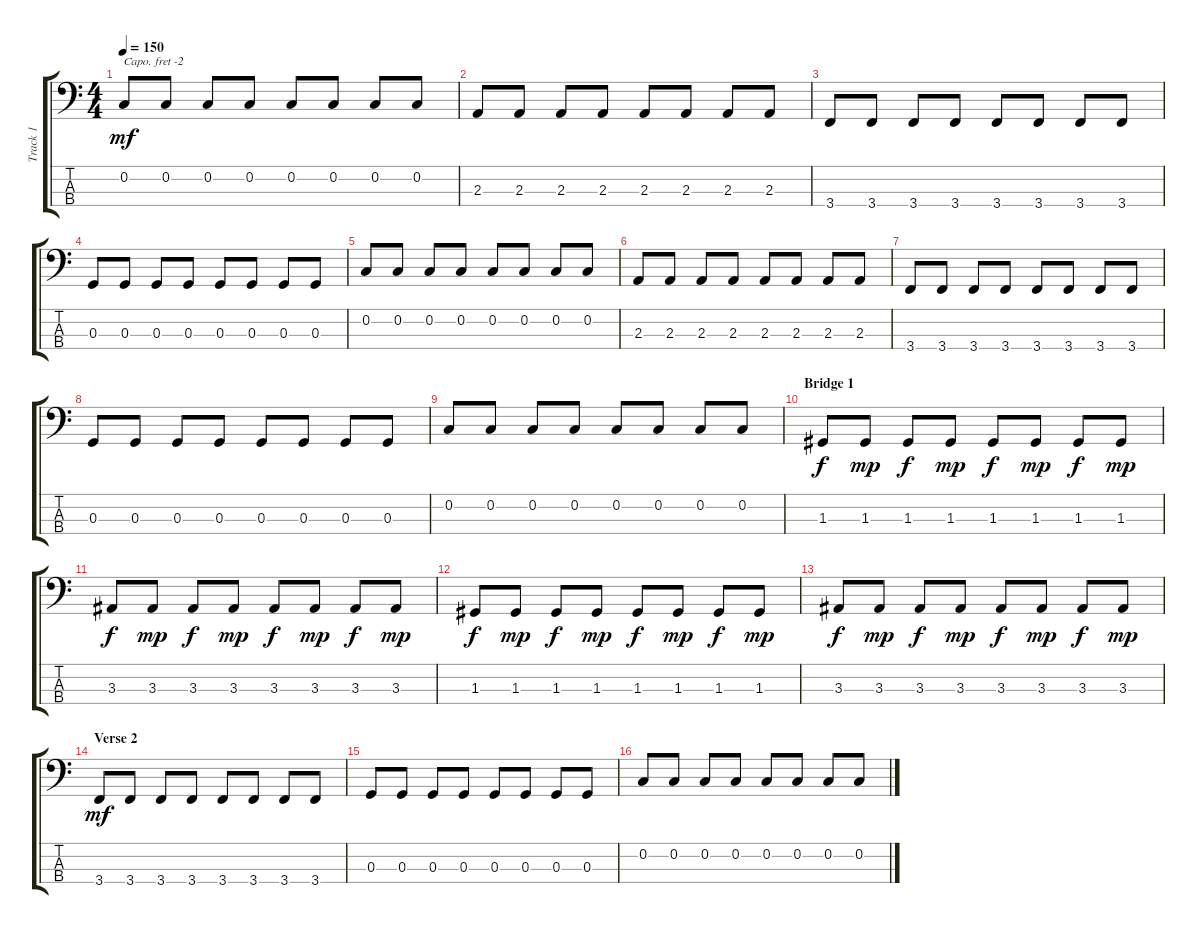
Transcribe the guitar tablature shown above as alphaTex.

\track ("Track 1" "Track 1") {instrument electricbasspick}
\staff {score tabs}
\capo -2
\tuning (G2 D2 A1 E1) {hide}
\ts (4 4)
\tempo 150
\clef f4
\ks c
0.2.8{dy mf} 0.2.8 0.2.8 0.2.8 0.2.8 0.2.8 0.2.8 0.2.8 |
2.3.8 2.3.8 2.3.8 2.3.8 2.3.8 2.3.8 2.3.8 2.3.8 |
3.4.8 3.4.8 3.4.8 3.4.8 3.4.8 3.4.8 3.4.8 3.4.8 |
0.3.8 0.3.8 0.3.8 0.3.8 0.3.8 0.3.8 0.3.8 0.3.8 |
0.2.8 0.2.8 0.2.8 0.2.8 0.2.8 0.2.8 0.2.8 0.2.8 |
2.3.8 2.3.8 2.3.8 2.3.8 2.3.8 2.3.8 2.3.8 2.3.8 |
3.4.8 3.4.8 3.4.8 3.4.8 3.4.8 3.4.8 3.4.8 3.4.8 |
0.3.8 0.3.8 0.3.8 0.3.8 0.3.8 0.3.8 0.3.8 0.3.8 |
0.2.8 0.2.8 0.2.8 0.2.8 0.2.8 0.2.8 0.2.8 0.2.8 |
\section ("" "Bridge 1")
1.3.8{dy f} 1.3.8{dy mp} 1.3.8{dy f} 1.3.8{dy mp} 1.3.8{dy f} 1.3.8{dy mp} 1.3.8{dy f} 1.3.8{dy mp} |
3.3.8{dy f} 3.3.8{dy mp} 3.3.8{dy f} 3.3.8{dy mp} 3.3.8{dy f} 3.3.8{dy mp} 3.3.8{dy f} 3.3.8{dy mp} |
1.3.8{dy f} 1.3.8{dy mp} 1.3.8{dy f} 1.3.8{dy mp} 1.3.8{dy f} 1.3.8{dy mp} 1.3.8{dy f} 1.3.8{dy mp} |
3.3.8{dy f} 3.3.8{dy mp} 3.3.8{dy f} 3.3.8{dy mp} 3.3.8{dy f} 3.3.8{dy mp} 3.3.8{dy f} 3.3.8{dy mp} |
\section ("" "Verse 2")
3.4.8{dy mf} 3.4.8 3.4.8 3.4.8 3.4.8 3.4.8 3.4.8 3.4.8 |
0.3.8 0.3.8 0.3.8 0.3.8 0.3.8 0.3.8 0.3.8 0.3.8 |
0.2.8 0.2.8 0.2.8 0.2.8 0.2.8 0.2.8 0.2.8 0.2.8
